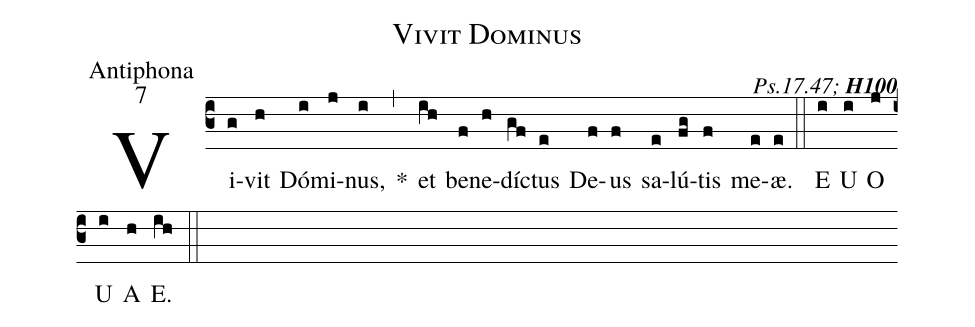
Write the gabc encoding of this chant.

name:Vivit Dominus;
office-part:Antiphona;
mode:7;
commentary: {\itshape\mdseries Ps.17.47;\/} {\bfseries H100};
%%
(c3)Vi(g)vit(h) Dó(i)mi(j)nus,(i) <sp>*</sp>(,) et(ih) be(f)ne(h)díc(gf)tus(e) De(f)us(f) sa(e)lú(fg)tis(f) me(e)æ.(e) (::) E(i) U(i) O(j) U(i) A(h) E.(ih) (::)
